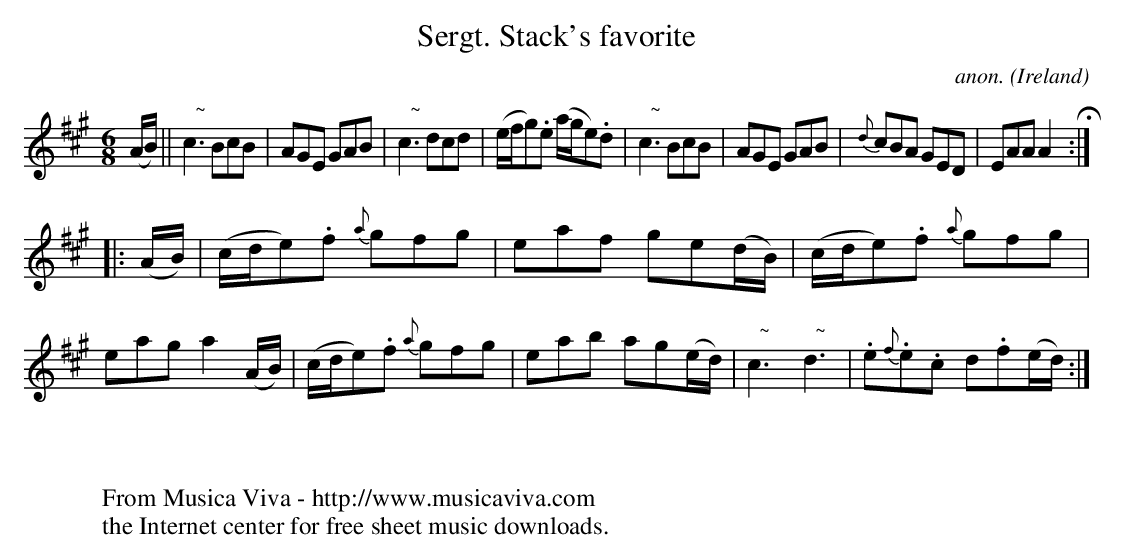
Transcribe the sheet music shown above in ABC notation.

X:1
T:Sergt. Stack's favorite
C:anon.
O:Ireland
m:Nn3 = n o/n/ (3m/n/-n/
M:6/8
L:1/8
K:A
(A/B/)W||"   ~"Nc3 BcB|AGE GAB|"   ~"Nc3 dcd|(e/f/g).e (a/g/e).d|"   ~"Nc3 BcB|AGE GAB|{d}cBA GED|EAA A2 H:|
|:(A/B/)|(c/d/e).f {a}gfg|eaf ge(d/B/)|(c/d/e).f {a}gfg|eag a2(A/B/)|(c/d/e).f {a}gfg|eab ag(e/d/)|"   ~"Nc3 "   ~"Nd3|.e{f}.e.c d.f(e/d/)W:|
W:
W:
W: From Musica Viva - http://www.musicaviva.com
W: the Internet center for free sheet music downloads.
